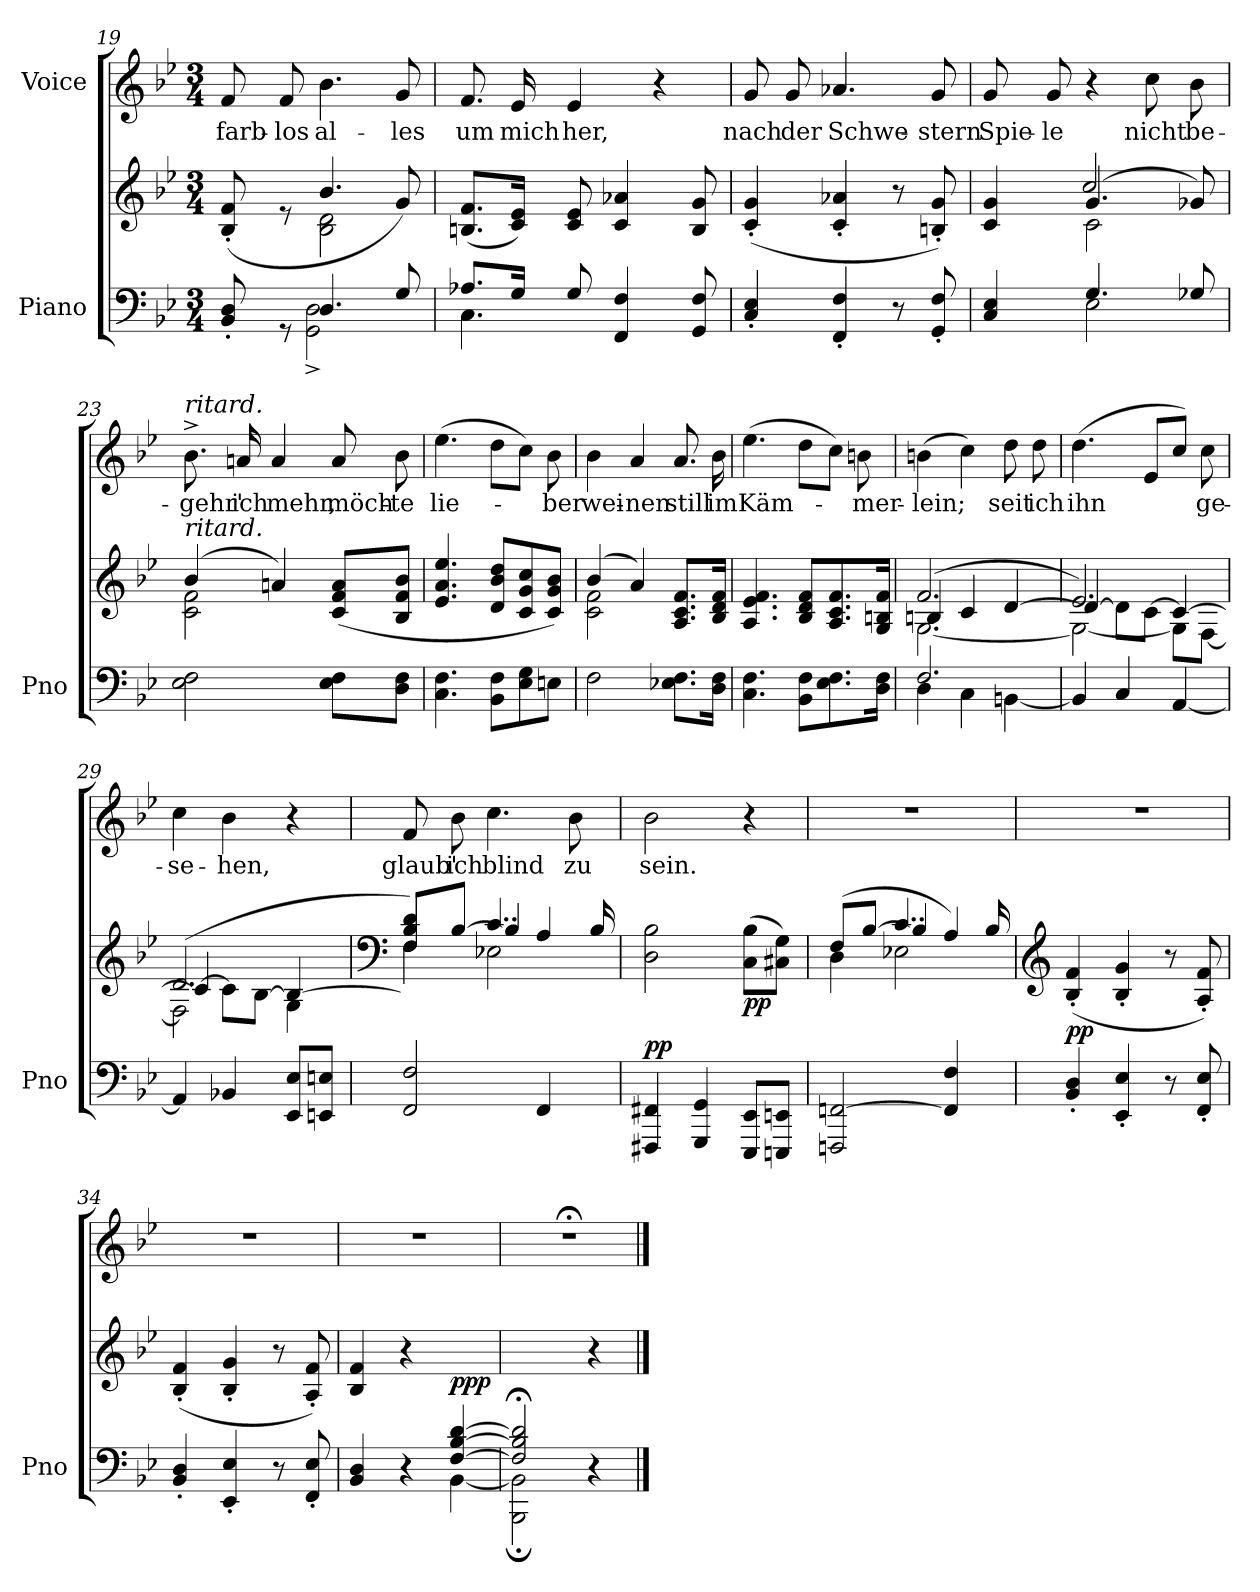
**kern	**kern	**dynam	**kern	**text
*part2	*part2	*part2	*part1	*part1
*staff3	*staff2	*staff2/3	*staff1	*staff1
*I"Piano	*	*	*I"Voice	*
*I'Pno	*	*	*	*
!!LO:PB:g=z
*clefF4	*clefG2	*	*clefG2	*
*k[b-e-]	*k[b-e-]	*	*k[b-e-]	*
*M3/4	*M3/4	*	*M3/4	*
=19	=19	=19	=19	=19
*^	*^	*	*	*
!	!	!	!	!	!	!LO:LY:b
8BB-/' 8D/'	4rGGyy	(8B-/' 8f/'	4rAyy	.	8f/	farb-
!	!	!	!	!	!	!LO:LY:b
8rGG	.	8re	.	.	8f/	-los
!	!	!	!	!	!	!LO:LY:b
4.D/	2GG\^ 2D\^	4.b-/	2B-\ 2d\	.	4.b-\	al-
!	!	!	!	!	!	!LO:LY:b
8G/	.	8g/)	.	.	8g/	-les
*	*	*v	*v	*	*	*
=20	=20	=20	=20	=20	=20
!	!	!	!	!	!LO:LY:b
8.A-X/L	4.C\	(8.Bn/ 8.f/L	.	8.f/	um
!	!	!	!	!	!LO:LY:b
16G/Jk	.	16c/ 16e-/Jk)	.	16e-/	mich
!	!	!	!	!	!LO:LY:b
8G/	.	8c/ 8e-/	.	4e-/	her,
4FF/ 4F/	8rFyy	4c/ 4a-X/	.	.	.
.	4rFyy	.	.	4r	.
8GG/ 8F/	.	8B/ 8g/	.	.	.
*v	*v	*	*	*	*
=21	=21	=21	=21	=21
!	!	!	!	!LO:LY:b
4C/' 4E-/'	(4c/' 4g/'	.	8g/	nach
!	!	!	!	!LO:LY:b
.	.	.	8g/	der
!	!	!	!	!LO:LY:b
4FF/' 4F/'	4c/' 4a-X/'	.	4.a-X/	Schwe-
8r	8r	.	.	.
!	!	!	!	!LO:LY:b
8GG/' 8F/'	8Bn/' 8g/')	.	8g/	-stern
=22	=22	=22	=22	=22
*^	*^	*	*	*
*	*	*	*^	*	*	*
!	!	!	!	!	!	!	!LO:LY:b
4C/ 4E-/	4rBByy	4c/ 4g/	4rcyy	4ryy	.	8g/	Spie-
!	!	!	!	!	!	!	!LO:LY:b
.	.	.	.	.	.	8g/	-le
4.G/	2E-\	(4.g/	2c\	2cc/	.	4r	.
!	!	!	!	!	!	!	!LO:LY:b
.	.	.	.	.	.	8cc\	nicht
!	!	!	!	!	!	!	!LO:LY:b
8G-X/	.	8g-X/)	.	.	.	8b-\	be-
*v	*v	*	*	*	*	*	*
*	*	*v	*v	*	*	*
=23	=23	=23	=23	=23	=23
!	!	!	!	!LO:TX:a:i:t=ritard.	!
!	!LO:TX:a:i:t=ritard.	!	!	!	!
!	!	!	!	!	!LO:LY:b
2E-\ 2F\	(4b-/	2c\ 2f\	.	8.b-^\	-gehr'
!	!	!	!	!	!LO:LY:b
.	.	.	.	16an/	ich
!	!	!	!	!	!LO:LY:b
.	4an/)	.	.	4a/	mehr,
!	!	!	!	!	!LO:LY:b
8E-\ 8F\L	(8c/ 8f/ 8a/L	4rcyy	.	8a/	möch-
!	!	!	!	!	!LO:LY:b
8D\ 8F\J	8B-/ 8f/ 8b-/J	.	.	8b-\	-te
*	*v	*v	*	*	*
!!LO:LB:g=z
=24	=24	=24	=24	=24
!	!	!	!	!LO:LY:b
4.C\ 4.F\	4.e-/ 4.a/ 4.ee-/	.	(4.ee-\	lie-
8BB-\ 8F\L	8d/ 8b-/ 8dd/L	.	8dd\L	.
8E-\ 8G\	8c/ 8g/ 8cc/	.	8cc\J)	.
!	!	!	!	!LO:LY:b
8En\J	8c/ 8g/ 8b-/J)	.	8b-\	-ber
=25	=25	=25	=25	=25
*	*^	*	*	*
!	!	!	!	!	!LO:LY:b
2F\	(4b-/	2c\ 2f\	.	4b-\	wei-
!	!	!	!	!	!LO:LY:b
.	4a/)	.	.	4a/	-nen
!	!	!	!	!	!LO:LY:b
8.E-X\ 8.F\L	8.A/ 8.c/ 8.f/L	4raayy	.	8.a/	still
!	!	!	!	!	!LO:LY:b
16D\ 16F\Jk	16B-/ 16d/ 16f/Jk	.	.	16b-\	im
*	*v	*v	*	*	*
=26	=26	=26	=26	=26
!	!	!	!	!LO:LY:b
4.C\ 4.F\	4.A/ 4.e-/ 4.f/	.	(4.ee-\	Käm-
8BB-\ 8F\L	8B-/ 8d/ 8f/L	.	8dd\L	.
8.E-\ 8.F\	8.A/ 8.c/ 8.f/	.	8cc\J)	.
!	!	!	!	!LO:LY:b
.	.	.	8bn\	-mer-
16D\ 16F\Jk	16G/ 16Bn/ 16f/Jk	.	.	.
=27	=27	=27	=27	=27
*^	*^	*	*	*
*	*	*	*^	*	*	*
!	!	!	!	!	!	!	!LO:LY:b
2.F/	4D\	(2.f/	[2.G\	4Bn/	.	(4bn\	-lein;
.	4C\	.	.	4c/	.	4cc\)	.
!	!	!	!	!	!	!	!LO:LY:b
.	[4BBn\	.	.	[4d/	.	8dd\	seit
!	!	!	!	!	!	!	!LO:LY:b
.	.	.	.	.	.	8dd\	ich
*v	*v	*	*	*	*	*	*
=28	=28	=28	=28	=28	=28	=28
!	!	!	!	!	!	!LO:LY:b
4BB/]	2.e-/)	2G\_	4d/_	.	(4.dd\	ihn
4C/	.	.	8d\L]	.	.	.
.	.	.	[8c\J	.	8e-/L	.
[4AA/	.	8G\L]	4c/_	.	8cc/J)	.
!	!	!	!	!	!	!LO:LY:b
.	.	[8F\J	.	.	8cc\	ge-
=29	=29	=29	=29	=29	=29	=29
!	!	!	!	!	!	!LO:LY:b
4AA/]	(2.d/	2F\]	4c/_	.	4cc\	-se-
!	!	!	!	!	!	!LO:LY:b
4BB-X/	.	.	8c\L]	.	4b-\	-hen,
.	.	.	[8B-\J	.	.	.
8EE-/ 8E-/L	.	4G\	4B-/_	.	4r	.
8EEn/ 8En/J	.	.	.	.	.	.
!!LO:LB:g=z
=30	=30	=30	=30	=30	=30	=30
*	*clefF4	*	*	*	*	*
!	!	!	!	!	!	!LO:LY:b
2FF/ 2F/	4B-/] 4d/)	4F\	8F/L	.	8f/	glaub'
!	!	!	!	!	!	!LO:LY:b
.	.	.	[8B-/J	.	8b-\	ich
!	!	!	!	!	!	!LO:LY:b
.	4..c/	2E-X\	4B-/]	.	4.cc\	blind
4FF/	.	.	4A/	.	.	.
!	!	!	!	!	!	!LO:LY:b
.	.	.	.	.	8b-\	zu
.	16B-/	.	.	.	.	.
*	*v	*v	*v	*	*	*
=31	=31	=31	=31	=31
!	!	!LO:DY:a=2	!	!LO:LY:b
4FFF#X/ 4FF#X/	2D\ 2B-\	pp	2b-\	sein.
4GGG/ 4GG/	.	.	.	.
!	!	!LO:DY:b	!	!
8EEE-/ 8EE-/L	(8C\ 8B-\L	pp	4r	.
8EEEn/ 8EEn/J	8C#X\ 8G\J)	.	.	.
=32	=32	=32	=32	=32
*	*^	*	*	*
*	*	*^	*	*	*
2FFFn/ [2FFn/	4rFyy	4D\	(8F/L	.	2.r	.
.	.	.	[8B-/J	.	.	.
.	4..c/	2E-X\	4B-/]	.	.	.
4FF/] 4F/	.	.	4A/)	.	.	.
.	16B-/	.	.	.	.	.
*	*v	*v	*v	*	*	*
=33	=33	=33	=33	=33
*	*clefG2	*	*	*
!	!	!LO:DY:b	!	!
4BB-/' 4D/'	(4B-/' 4f/'	pp	2.r	.
4EE-/' 4E-/'	4B-/' 4g/'	.	.	.
8r	8r	.	.	.
8FF/' 8E-/'	8A/' 8f/')	.	.	.
=34	=34	=34	=34	=34
4BB-/' 4D/'	(4B-/' 4f/'	.	2.r	.
4EE-/' 4E-/'	4B-/' 4g/'	.	.	.
8r	8r	.	.	.
8FF/' 8E-/'	8A/' 8f/')	.	.	.
=35	=35	=35	=35	=35
*^	*	*	*	*
4BB-/ 4D/	4rGGyy	4B-/ 4f/	.	2.r	.
4r	4rGGyy	4r	.	.	.
!	!	!	!LO:DY:b	!	!
[4F/ [4B-/ [4d/	[4BB-\	4ryy	ppp	.	.
=36	=36	=36	=36	=36	=36
2F/];< 2B-/];< 2d/];<	2BBB-\; 2BB-\];	2ryy	.	2.r;<	.
4r	4rGGyy	4r	.	.	.
*v	*v	*	*	*	*
==	==	==	==	==
*-	*-	*-	*-	*-
